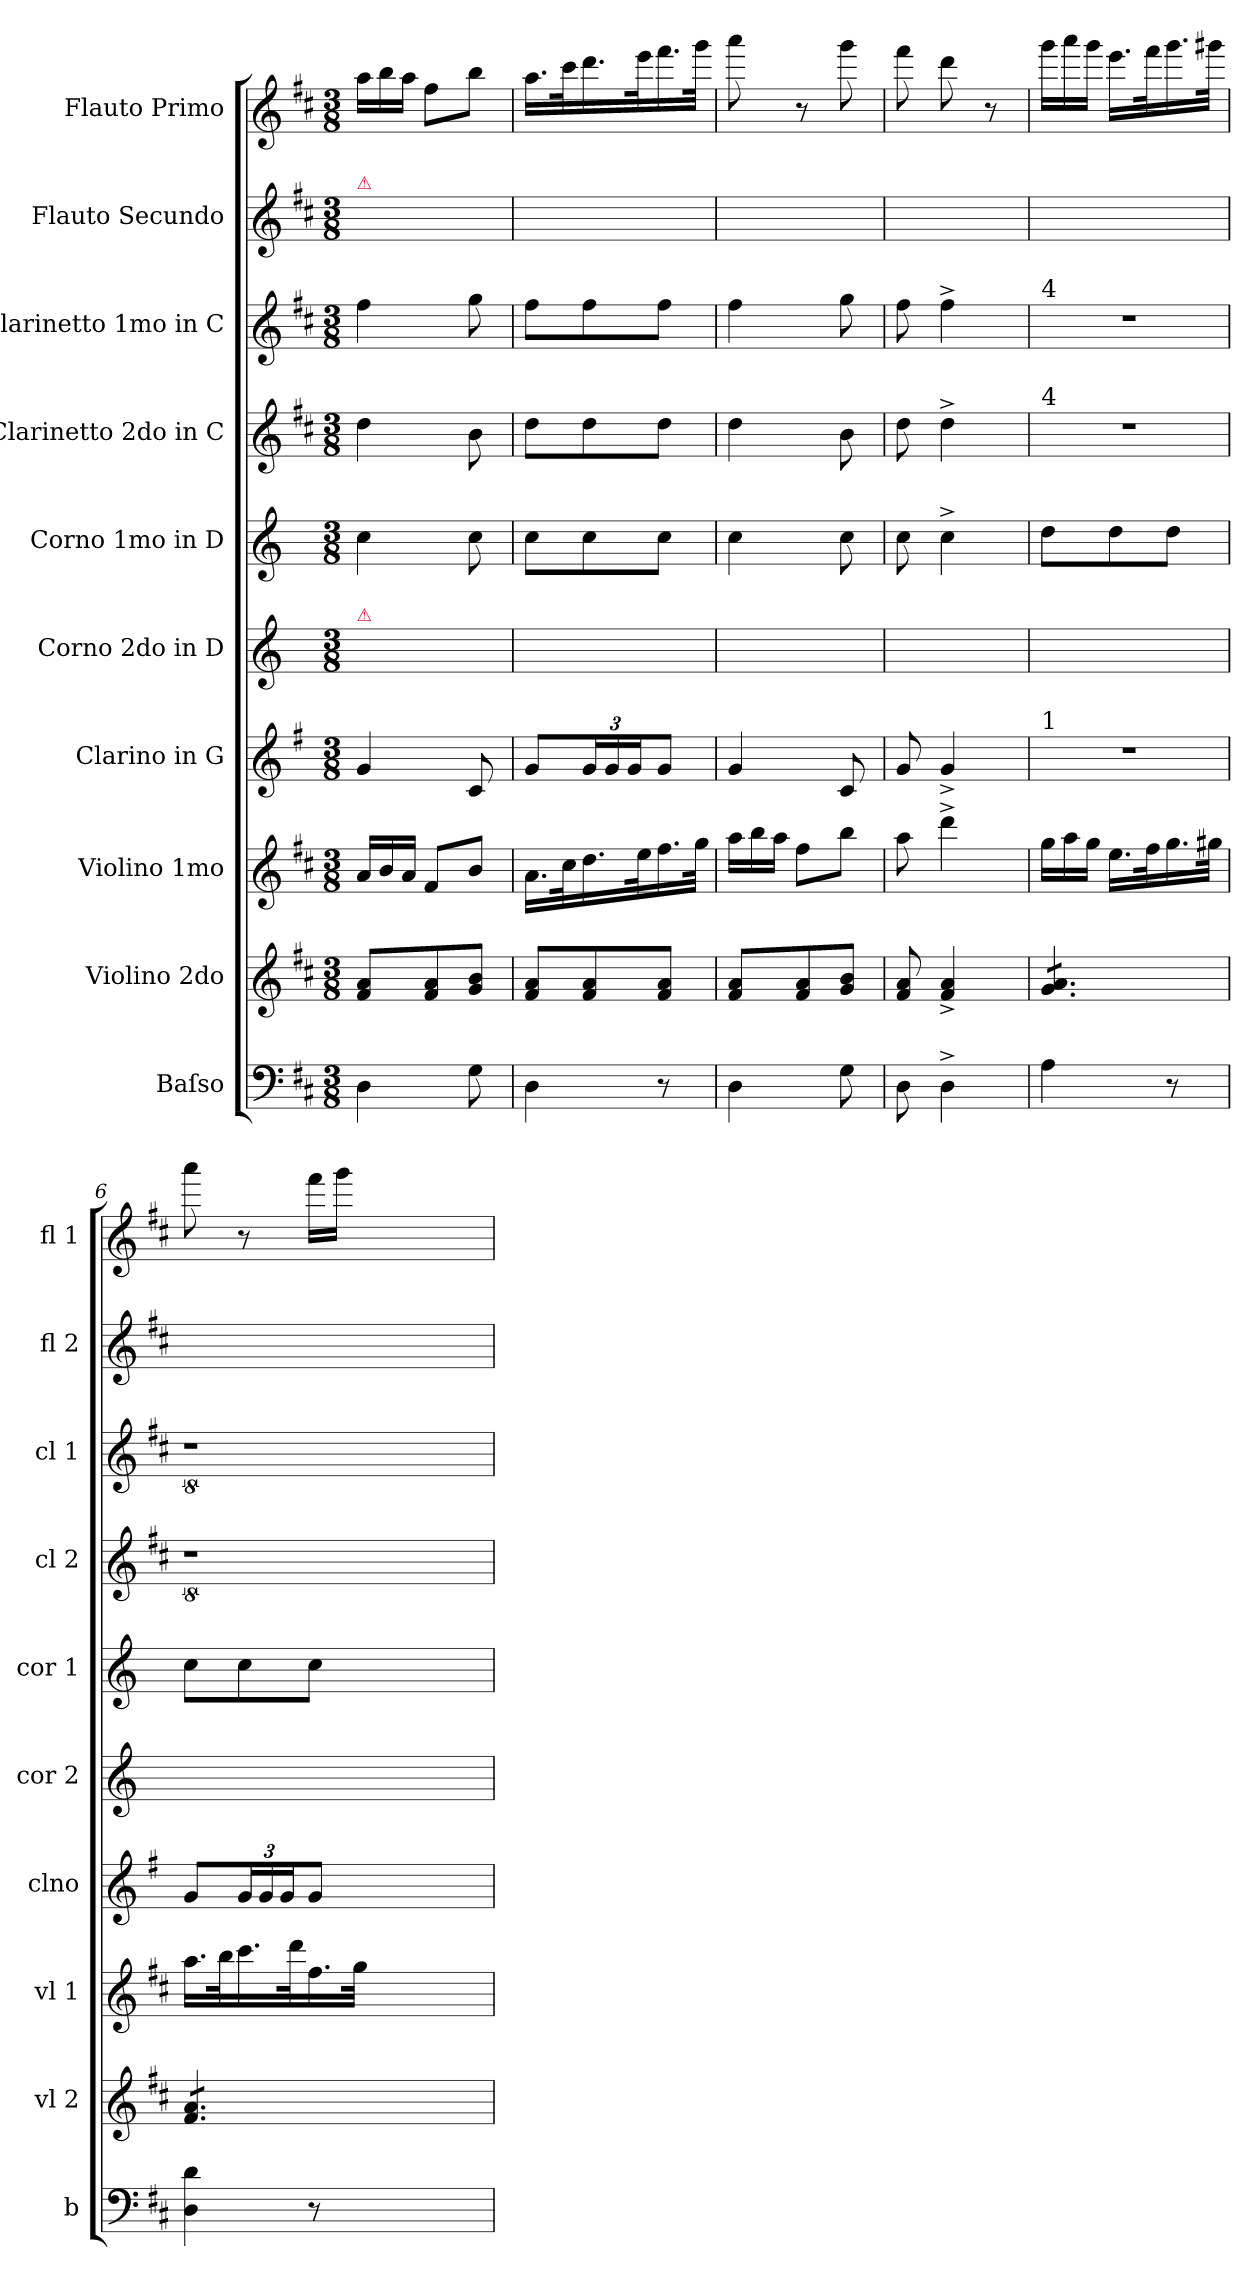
**kern	**kern	**kern	**kern	**kern	**kern	**kern	**kern	**kern	**kern
*part10	*part9	*part8	*part7	*part6	*part5	*part4	*part3	*part2	*part1
*staff10	*staff9	*staff8	*staff7	*staff6	*staff5	*staff4	*staff3	*staff2	*staff1
*I"Baſso	*I"Violino 2do	*I"Violino 1mo	*I"Clarino in G	*I"Corno 2do in D	*I"Corno 1mo in D	*I"Clarinetto 2do in C	*I"Clarinetto 1mo in C	*I"Flauto Secundo	*I"Flauto Primo
*I'b	*I'vl 2	*I'vl 1	*I'clno	*I'cor 2	*I'cor 1	*I'cl 2	*I'cl 1	*I'fl 2	*I'fl 1
*clefF4	*clefG2	*clefG2	*clefG2	*clefG2	*clefG2	*clefG2	*clefG2	*clefG2	*clefG2
*	*	*	*ITrd3c5	*ITrd6c10	*ITrd6c10	*	*	*	*
*k[f#c#]	*k[f#c#]	*k[f#c#]	*k[f#c#]	*k[f#c#]	*k[f#c#]	*k[f#c#]	*k[f#c#]	*k[f#c#]	*k[f#c#]
*D:	*D:	*D:	*D:	*D:	*D:	*D:	*D:	*D:	*D:
*M3/8	*M3/8	*M3/8	*M3/8	*M3/8	*M3/8	*M3/8	*M3/8	*M3/8	*M3/8
*	*	*Xtuplet	*	*	*	*	*	*	*Xtuplet
=1	=1	=1	=1	=1	=1	=1	=1	=1	=1
!	!	!	!	!	!	!	!	!LO:TX:a:color=crimson:t=⚠	!
!	!	!	!	!LO:TX:a:color=crimson:t=⚠	!	!	!	!	!
4D\	8f#/ 8a/L	24a/LL	4d/	4.ryy	4d\	4dd\	4ff#\	4.ryy	24aa\LL
.	.	24b/	.	.	.	.	.	.	24bb\
.	.	24a/JJ	.	.	.	.	.	.	24aa\JJ
.	8f#/ 8a/	8f#/L	.	.	.	.	.	.	8ff#\L
8G\	8g/ 8b/J	8b/J	8G/	.	8d\	8b\	8gg\	.	8bb\J
=2	=2	=2	=2	=2	=2	=2	=2	=2	=2
4D\	8f#/ 8a/L	16.a\LL	8d/L	4.ryy	8d\L	8dd\L	8ff#\L	4.ryy	16.aa\LL
.	.	32cc#\K	.	.	.	.	.	.	32ccc#\K
.	8f#/ 8a/	16.dd\	24d/L	.	8d\	8dd\	8ff#\	.	16.ddd\
.	.	.	24d/	.	.	.	.	.	.
.	.	.	24d/J	.	.	.	.	.	.
.	.	32ee\K	.	.	.	.	.	.	32eee\K
8r	8f#/ 8a/J	16.ff#\	8d/J	.	8d\J	8dd\J	8ff#\J	.	16.fff#\
.	.	32gg\JJk	.	.	.	.	.	.	32ggg\JJk
=3	=3	=3	=3	=3	=3	=3	=3	=3	=3
4D\	8f#/ 8a/L	24aa\LL	4d/	4.ryy	4d\	4dd\	4ff#\	4.ryy	8aaa\
.	.	24bb\	.	.	.	.	.	.	.
.	.	24aa\JJ	.	.	.	.	.	.	.
.	8f#/ 8a/	8ff#\L	.	.	.	.	.	.	8r
8G\	8g/ 8b/J	8bb\J	8G/	.	8d\	8b\	8gg\	.	8ggg\
=4	=4	=4	=4	=4	=4	=4	=4	=4	=4
8D\	8f#/ 8a/	8aa\	8d/	4.ryy	8d\	8dd\	8ff#\	4.ryy	8fff#\
4D^\	4f#^>/ 4a^>/	4ddd^<\	4d^>/	.	4d^\	4dd^\	4ff#^\	.	8ddd\
.	.	.	.	.	.	.	.	.	8r
=5	=5	=5	=5	=5	=5	=5	=5	=5	=5
!	!	!	!	!	!	!	!LO:TX:a:t=4	!	!
!	!	!	!	!	!	!LO:TX:a:t=4	!	!	!
!	!	!	!LO:TX:a:t=1	!	!	!	!	!	!
*	*tremolo	*	*	*	*	*	*	*	*
4A\	8g/ 8a/L	24gg\LL	4.r	4.ryy	8e\L	4.r	4.r	4.ryy	24ggg\LL
.	.	24aa\	.	.	.	.	.	.	24aaa\
.	.	24gg\JJ	.	.	.	.	.	.	24ggg\JJ
.	8g/ 8a/	16.ee\LL	.	.	8e\	.	.	.	16.eee\LL
.	.	32ff#\K	.	.	.	.	.	.	32fff#\K
8r	8g/ 8a/J	16.gg\	.	.	8e\J	.	.	.	16.ggg\
.	.	32gg#X\JJk	.	.	.	.	.	.	32ggg#X\JJk
=6	=6	=6	=6	=6	=6	=6	=6	=6	=6
4D\ 4d\	8f#/ 8a/L	16.aa\LL	8d/L	4.ryy	8d\L	8%9r	8%9r	4.ryy	8aaa\
.	.	32bb\K	.	.	.	.	.	.	.
.	8f#/ 8a/	16.ccc#\	24d/L	.	8d\	.	.	.	8r
.	.	.	24d/	.	.	.	.	.	.
.	.	.	24d/J	.	.	.	.	.	.
.	.	32ddd\K	.	.	.	.	.	.	.
8r	8f#/ 8a/J	16.ff#\	8d/J	.	8d\J	.	.	.	16fff#\LL
*	*Xtremolo	*	*	*	*	*	*	*	*
.	.	.	.	.	.	.	.	.	16ggg\JJ
.	.	32gg\JJk	.	.	.	.	.	.	.
2.ryy	2.ryy	2.ryy	2.ryy	2.ryy	2.ryy	.	.	2.ryy	2.ryy
=	=	=	=	=	=	=	=	=	=
*-	*-	*-	*-	*-	*-	*-	*-	*-	*-
